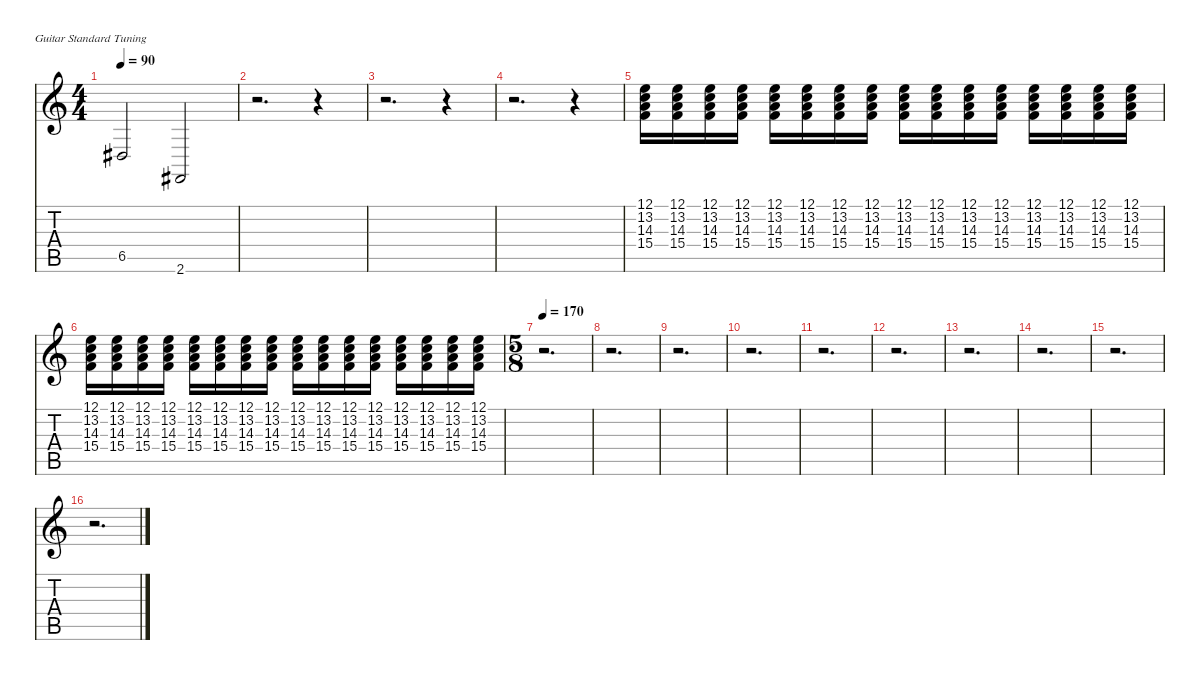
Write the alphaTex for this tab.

\defaultSystemsLayout 4
\hideDynamics
\bracketExtendMode nobrackets
\singleTrackTrackNamePolicy hidden
\multiTrackTrackNamePolicy hidden
\firstSystemTrackNameMode fullname
\firstSystemTrackNameOrientation horizontal
\otherSystemsTrackNameOrientation horizontal
\track ("High strings" "vla.") {instrument viola}
\staff {score tabs}
\tuning (E4 B3 G3 D3 A2 E2)
\ts (4 4)
\tempo 90
\clef g2
\ks c
6.5{acc #}.2{dy f beam Up} 2.6{acc #}.2{beam Up} |
r.2{d beam Down} r.4{beam Down} |
r.2{d beam Down} r.4{beam Down} |
r.2{d beam Down} r.4{beam Down} |
(12.1 13.2 14.3 15.4).16{beam Down} (12.1 13.2 14.3 15.4).16{beam Down} (12.1 13.2 14.3 15.4).16{beam Down} (12.1 13.2 14.3 15.4).16{beam Down} (12.1 13.2 14.3 15.4).16{beam Down} (12.1 13.2 14.3 15.4).16{beam Down} (12.1 13.2 14.3 15.4).16{beam Down} (12.1 13.2 14.3 15.4).16{beam Down} (12.1 13.2 14.3 15.4).16{beam Down} (12.1 13.2 14.3 15.4).16{beam Down} (12.1 13.2 14.3 15.4).16{beam Down} (12.1 13.2 14.3 15.4).16{beam Down} (12.1 13.2 14.3 15.4).16{beam Down} (12.1 13.2 14.3 15.4).16{beam Down} (12.1 13.2 14.3 15.4).16{beam Down} (12.1 13.2 14.3 15.4).16{beam Down} |
(12.1 13.2 14.3 15.4).16{beam Down} (12.1 13.2 14.3 15.4).16{beam Down} (12.1 13.2 14.3 15.4).16{beam Down} (12.1 13.2 14.3 15.4).16{beam Down} (12.1 13.2 14.3 15.4).16{beam Down} (12.1 13.2 14.3 15.4).16{beam Down} (12.1 13.2 14.3 15.4).16{beam Down} (12.1 13.2 14.3 15.4).16{beam Down} (12.1 13.2 14.3 15.4).16{beam Down} (12.1 13.2 14.3 15.4).16{beam Down} (12.1 13.2 14.3 15.4).16{beam Down} (12.1 13.2 14.3 15.4).16{beam Down} (12.1 13.2 14.3 15.4).16{beam Down} (12.1 13.2 14.3 15.4).16{beam Down} (12.1 13.2 14.3 15.4).16{beam Down} (12.1 13.2 14.3 15.4).16{beam Down} |
\ts (5 8)
\tempo 170
r.2{d beam Down} |
r.2{d beam Down} |
r.2{d beam Down} |
r.2{d beam Down} |
r.2{d beam Down} |
r.2{d beam Down} |
r.2{d beam Down} |
r.2{d beam Down} |
r.2{d beam Down} |
r.2{d beam Down}
